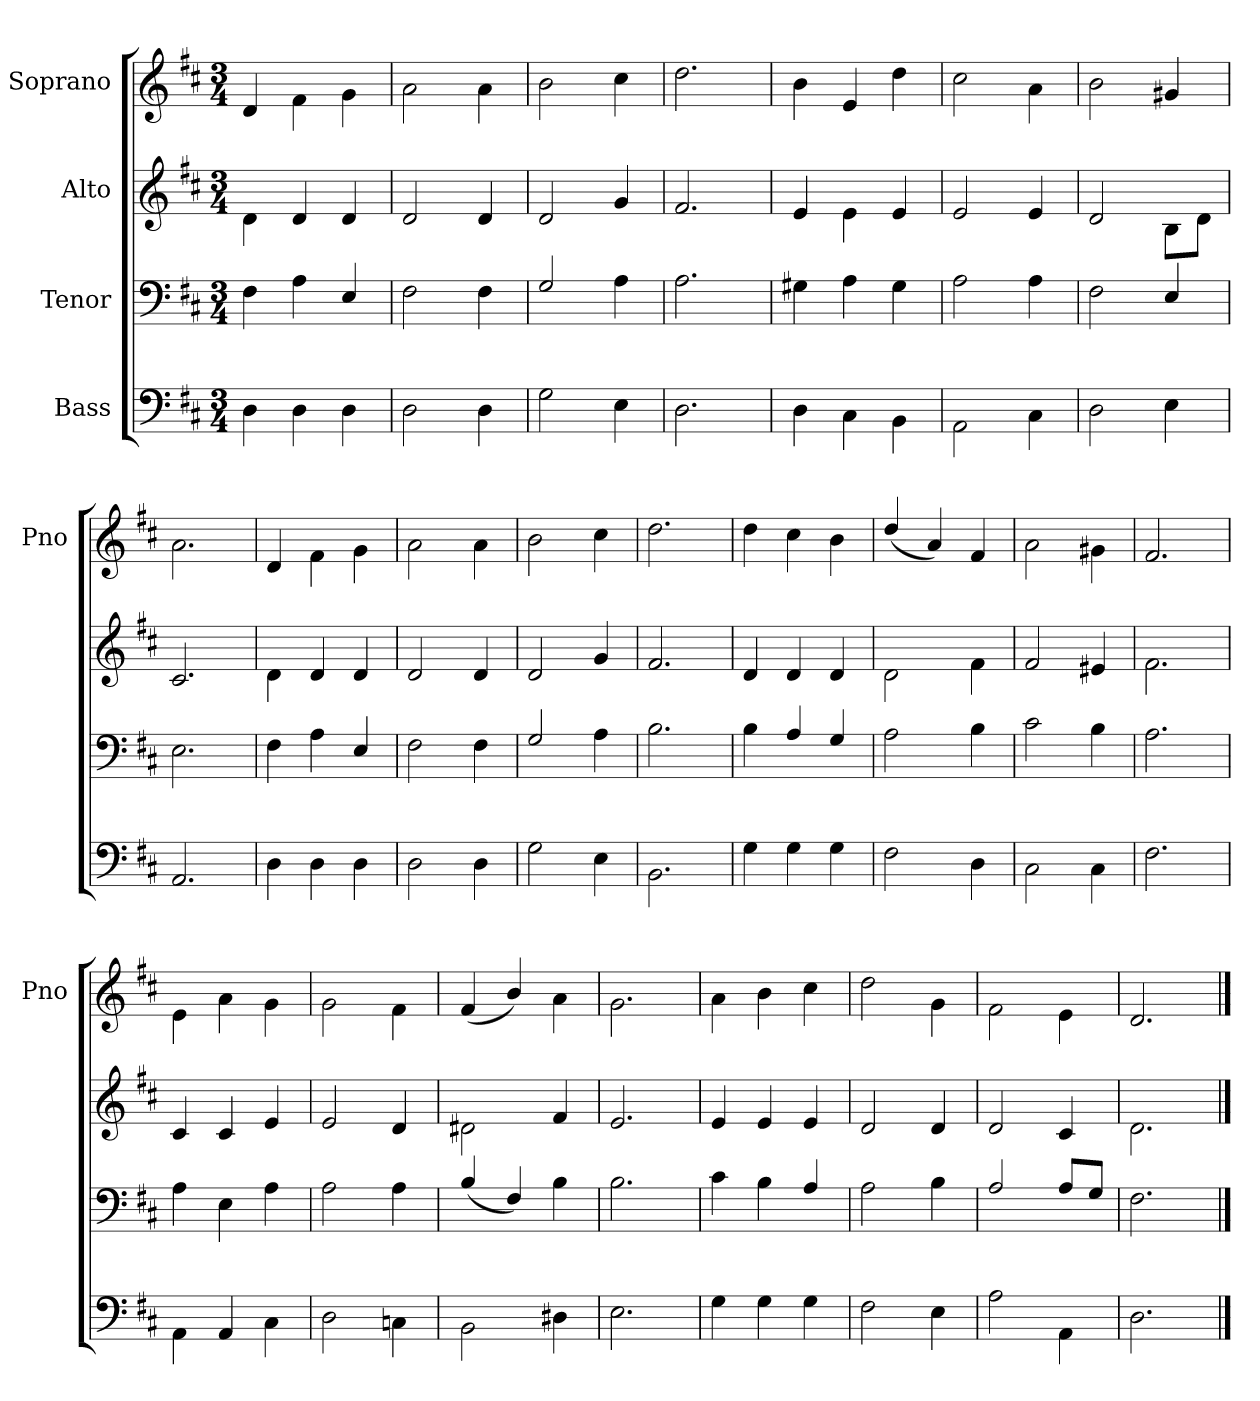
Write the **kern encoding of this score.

**kern	**kern	**kern	**kern
*part4	*part3	*part2	*part1
*staff4	*staff3	*staff2	*staff1
*I"Bass	*I"Tenor	*I"Alto	*I"Soprano
*	*	*	*I'Pno
*clefF4	*clefF4	*clefG2	*clefG2
*k[f#c#]	*k[f#c#]	*k[f#c#]	*k[f#c#]
*D:	*D:	*D:	*D:
*M3/4	*M3/4	*M3/4	*M3/4
=	=	=	=
4D\	4F#\	4d\	4d/
4D\	4A\	4d/	4f#\
4D\	4E/	4d/	4g\
=	=	=	=
2D\	2F#\	2d/	2a\
4D\	4F#\	4d/	4a\
=	=	=	=
2G\	2G/	2d/	2b\
4E\	4A\	4g/	4cc#\
=	=	=	=
2.D\	2.A\	2.f#/	2.dd\
=	=	=	=
4D\	4G#X\	4e/	4b\
4C#\	4A\	4e\	4e/
4BB\	4G#\	4e/	4dd\
=	=	=	=
2AA\	2A\	2e/	2cc#\
4C#\	4A\	4e/	4a\
=	=	=	=
2D\	2F#\	2d/	2b\
4E\	4E/	8B\L	4g#X/
.	.	8d\J	.
=	=	=	=
2.AA/	2.E\	2.c#/	2.a\
=	=	=	=
4D\	4F#\	4d\	4d/
4D\	4A\	4d/	4f#\
4D\	4E/	4d/	4g\
=	=	=	=
2D\	2F#\	2d/	2a\
4D\	4F#\	4d/	4a\
=	=	=	=
2G\	2G/	2d/	2b\
4E\	4A\	4g/	4cc#\
=	=	=	=
2.BB\	2.B\	2.f#/	2.dd\
=	=	=	=
4G\	4B\	4d/	4dd\
4G\	4A/	4d/	4cc#\
4G\	4G/	4d/	4b\
=	=	=	=
2F#\	2A\	2d\	(>4dd/
.	.	.	4a/)
4D\	4B\	4f#\	4f#/
=	=	=	=
2C#\	2c#\	2f#/	2a\
4C#\	4B\	4e#X/	4g#X\
=	=	=	=
2.F#\	2.A\	2.f#\	2.f#/
=	=	=	=
4AA\	4A\	4c#/	4e\
4AA/	4E\	4c#/	4a\
4C#\	4A\	4e/	4g\
=	=	=	=
2D\	2A\	2e/	2g\
4Cn\	4A\	4d/	4f#\
=	=	=	=
2BB\	(>4B/	2d#X\	(>4f#/
.	4F#/)	.	4b/)
4D#X\	4B\	4f#/	4a\
=	=	=	=
2.E\	2.B\	2.e/	2.g\
=	=	=	=
4G\	4c#\	4e/	4a\
4G\	4B\	4e/	4b\
4G\	4A/	4e/	4cc#\
=	=	=	=
2F#\	2A\	2d/	2dd\
4E\	4B\	4d/	4g\
=	=	=	=
2A\	2A/	2d/	2f#\
4AA\	8A/L	4c#/	4e\
.	8G/J	.	.
=	=	=	=
2.D\	2.F#\	2.d\	2.d/
==	==	==	==
*-	*-	*-	*-
